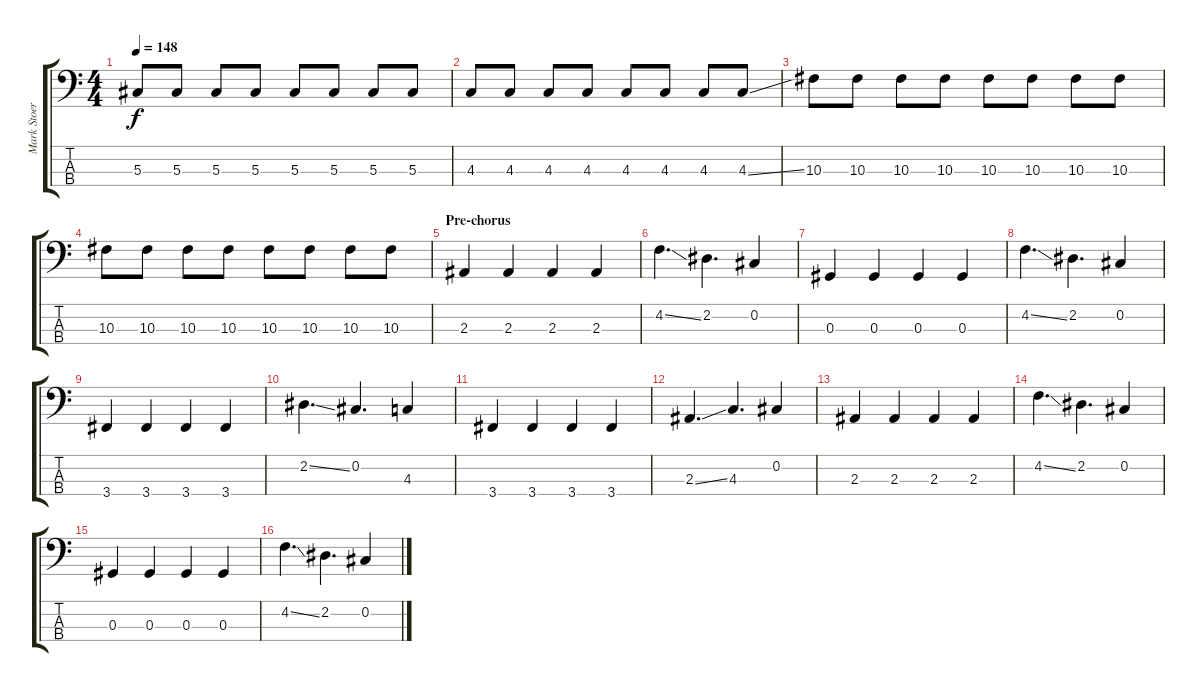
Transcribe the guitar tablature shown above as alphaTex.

\track ("Mark Stoermer - Bass" "Mark Stoer") {instrument electricbasspick}
\staff {score tabs}
\tuning (Gb2 Db2 Ab1 Eb1) {hide}
\ts (4 4)
\tempo 148
\clef f4
\ks c
5.3.8{dy f} 5.3.8 5.3.8 5.3.8 5.3.8 5.3.8 5.3.8 5.3.8 |
4.3.8 4.3.8 4.3.8 4.3.8 4.3.8 4.3.8 4.3.8 4.3{ss}.8 |
10.3.8 10.3.8 10.3.8 10.3.8 10.3.8 10.3.8 10.3.8 10.3.8 |
10.3.8 10.3.8 10.3.8 10.3.8 10.3.8 10.3.8 10.3.8 10.3.8 |
\section ("" "Pre-chorus")
2.3.4 2.3.4 2.3.4 2.3.4 |
4.2{ss}.4{d} 2.2.4{d} 0.2.4 |
0.3.4 0.3.4 0.3.4 0.3.4 |
4.2{ss}.4{d} 2.2.4{d} 0.2.4 |
3.4.4 3.4.4 3.4.4 3.4.4 |
2.2{ss}.4{d} 0.2.4{d} 4.3.4 |
3.4.4 3.4.4 3.4.4 3.4.4 |
2.3{ss}.4{d} 4.3.4{d} 0.2.4 |
2.3.4 2.3.4 2.3.4 2.3.4 |
4.2{ss}.4{d} 2.2.4{d} 0.2.4 |
0.3.4 0.3.4 0.3.4 0.3.4 |
4.2{ss}.4{d} 2.2.4{d} 0.2.4
